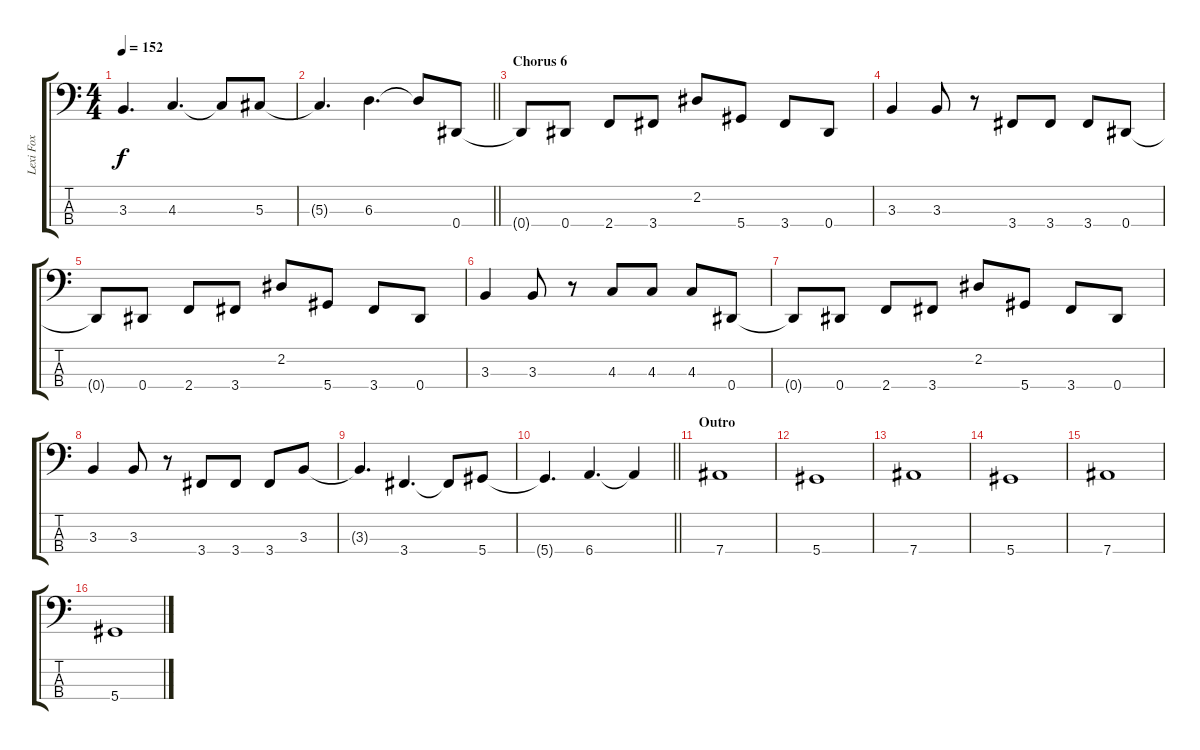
\track ("Lexi Fox" "Lexi Fox") {instrument electricbasspick}
\staff {score tabs}
\tuning (Gb2 Db2 Ab1 Eb1) {hide}
\ts (4 4)
\tempo 152
\clef f4
\ks c
3.3{t}.4{d dy f} 4.3.4{d} 4.3{t}.8 5.3.8 |
\barLineRight lightlight
5.3{t}.4{d} 6.3.4{d} 6.3{t}.8 0.4.8 |
\section ("" "Chorus 6")
0.4{t}.8 0.4.8 2.4.8 3.4.8 2.2.8 5.4.8 3.4.8 0.4.8 |
3.3.4 3.3.8 r.8 3.4.8 3.4.8 3.4.8 0.4.8 |
0.4{t}.8 0.4.8 2.4.8 3.4.8 2.2.8 5.4.8 3.4.8 0.4.8 |
3.3.4 3.3.8 r.8 4.3.8 4.3.8 4.3.8 0.4.8 |
0.4{t}.8 0.4.8 2.4.8 3.4.8 2.2.8 5.4.8 3.4.8 0.4.8 |
3.3.4 3.3.8 r.8 3.4.8 3.4.8 3.4.8 3.3.8 |
3.3{t}.4{d} 3.4.4{d} 3.4{t}.8 5.4.8 |
\barLineRight lightlight
5.4{t}.4{d} 6.4.4{d} 6.4{t}.4 |
\section ("" "Outro")
7.4.1 |
5.4.1 |
7.4.1 |
5.4.1 |
7.4.1 |
5.4.1
